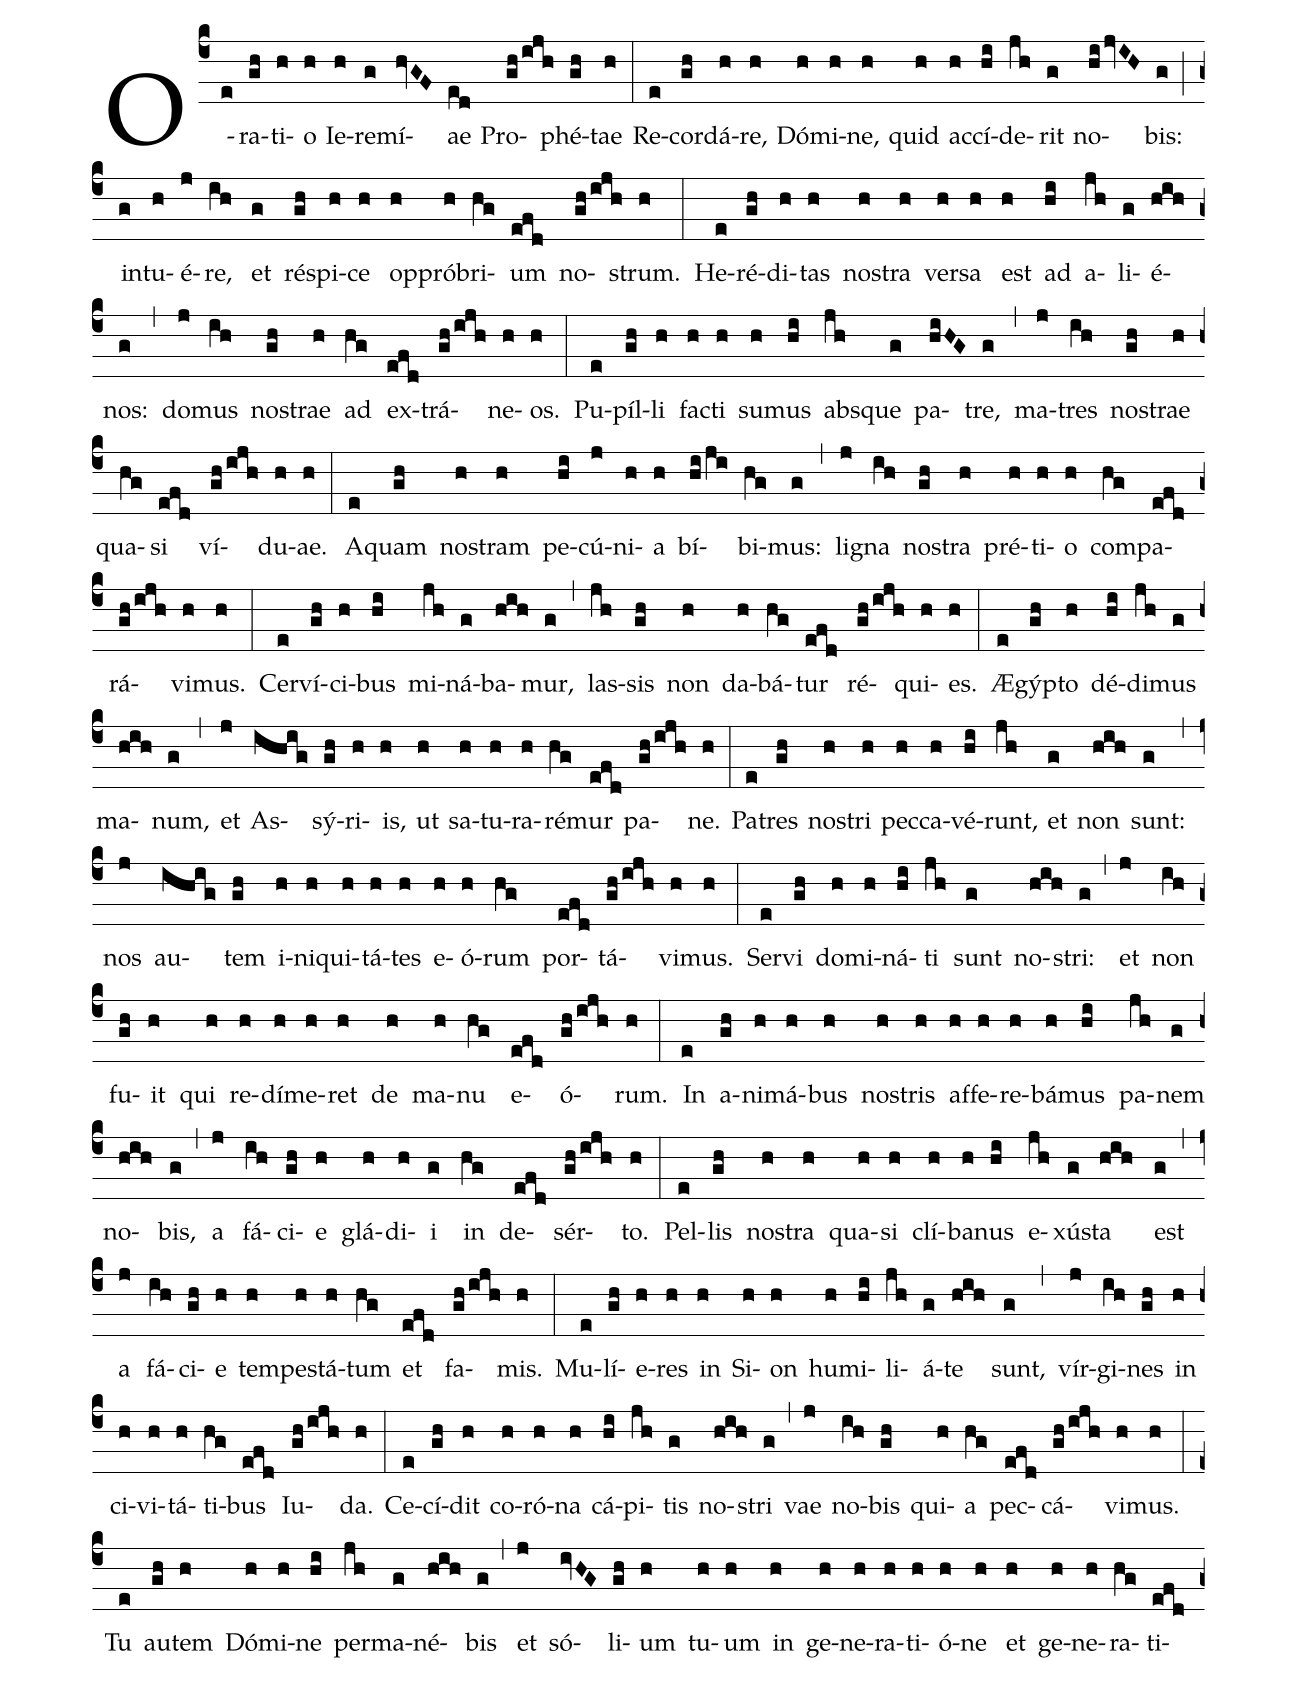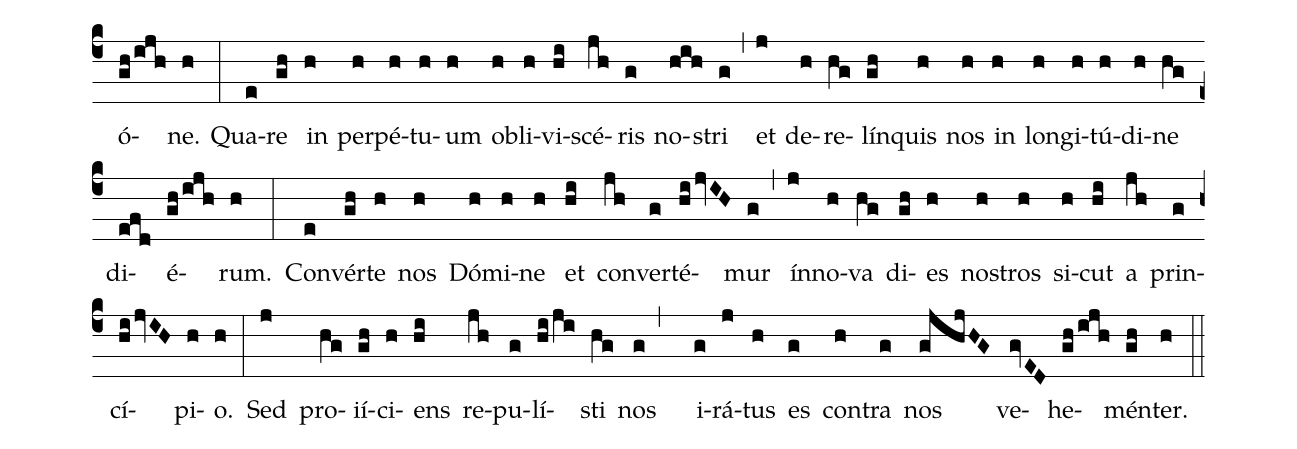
%%
(c4)
O(e)ra(gh)ti(h)o(h) Ie(h)re(g)mí(hvGF)ae(ed) Pro(gh/ijh)phé(gh)tae(h) (:)
Re(e)cor(gh)dá(h)re,(h) Dó(h)mi(h)ne,(h) quid(h) ac(h)cí(hi)de(jh)rit(g) no(hijvIH)bis:(g) (;) in(g)tu(h)é(j)re,(ih) et(g) ré(gh)spi(h)ce(h) op(h)pró(h)bri(hg)um(efd) no(gh/ijh)strum.(h) (:)
He(e)ré(gh)di(h)tas(h) no(h)stra(h) ver(h)sa(h) est(h) ad(hi) a(jh)li(g)é(hih)nos:(g) (,) do(j)mus(ih) no(gh)strae(h) ad(hg) ex(efd)trá(gh/ijh)ne(h)os.(h) (:)
Pu(e)píl(gh)li(h) fa(h)cti(h) su(h)mus(hi) ab(jh)sque(g) pa(hiHG)tre,(g) (,) ma(j)tres(ih) no(gh)strae(h) qua(hg)si(efd) ví(gh/ijh)du(h)ae.(h) (:)
A(e)quam(gh) no(h)stram(h) pe(hi)cú(j)ni(h)a(h) bí(hi/ji)bi(hg)mus:(g) (,) li(j)gna(ih) no(gh)stra(h) pré(h)ti(h)o(h) com(hg)pa(efd)rá(gh/ijh)vi(h)mus.(h) (:)
Cer(e)ví(gh)ci(h)bus(hi) mi(jh)ná(g)ba(hih)mur,(g) (,) las(jh)sis(gh) non(h) da(h)bá(hg)tur(efd) ré(gh/ijh)qui(h)es.(h) (:)
Æ(e)gýp(gh)to(h) dé(hi)di(jh)mus(g) ma(hih)num,(g) (,) et(j) As(ihig)sý(gh)ri(h)is,(h) ut(h) sa(h)tu(h)ra(h)ré(hg)mur(efd) pa(gh/ijh)ne.(h) (:)
Pa(e)tres(gh) no(h)stri(h) pec(h)ca(h)vé(hi)runt,(jh) et(g) non(hih) sunt:(g) (,) nos(j) au(ihig)tem(gh) i(h)ni(h)qui(h)tá(h)tes(h) e(h)ó(h)rum(hg) por(efd)tá(gh/ijh)vi(h)mus.(h) (:)
Ser(e)vi(gh) do(h)mi(h)ná(hi)ti(jh) sunt(g) no(hih)stri:(g) (,) et(j) non(ih) fu(gh)it(h) qui(h) re(h)dí(h)me(h)ret(h) de(h) ma(h)nu(hg) e(efd)ó(gh/ijh)rum.(h) (:)
In(e) a(gh)ni(h)má(h)bus(h) no(h)stris(h) af(h)fe(h)re(h)bá(h)mus(hi) pa(jh)nem(g) no(hih)bis,(g) (,) a(j) fá(ih)ci(gh)e(h) glá(h)di(h)i(g) in(hg) de(efd)sér(gh/ijh)to.(h) (:)
Pel(e)lis(gh) no(h)stra(h) qua(h)si(h) clí(h)ba(h)nus(hi) e(jh)xú(g)sta(hih) est(g) (,) a(j) fá(ih)ci(gh)e(h) tem(h)pe(h)stá(h)tum(hg) et(efd) fa(gh/ijh)mis.(h) (:)
Mu(e)lí(gh)e(h)res(h) in(h) Si(h)on(h) hu(h)mi(hi)li(jh)á(g)te(hih) sunt,(g) (,) vír(j)gi(ih)nes(gh) in(h) ci(h)vi(h)tá(h)ti(hg)bus(efd) Iu(gh/ijh)da.(h) (:)

Ce(e)cí(gh)dit(h) co(h)ró(h)na(h) cá(hi)pi(jh)tis(g) no(hih)stri(g) (,) vae(j) no(ih)bis(gh) qui(h)a(hg) pec(efd)cá(gh/ijh)vi(h)mus.(h) (:)
Tu(e) au(gh)tem(h) Dó(h)mi(h)ne(hi) per(jh)ma(g)né(hih)bis(g) (,) et(j) só(ivHG)li(gh)um(h) tu(h)um(h) in(h) ge(h)ne(h)ra(h)ti(h)ó(h)ne(h) et(h) ge(h)ne(h)ra(hg)ti(efd)ó(gh/ijh)ne.(h) (:)
Qua(e)re(gh) in(h) per(h)pé(h)tu(h)um(h) o(h)bli(h)vi(hi)scé(jh)ris(g) no(hih)stri(g) (,) et(j) de(h)re(hg)lín(gh)quis(h) nos(h) in(h) lon(h)gi(h)tú(h)di(h)ne(hg) di(efd)é(gh/ijh)rum.(h) (:)
Con(e)vér(gh)te(h) nos(h) Dó(h)mi(h)ne(h) et(hi) con(jh)ver(g)té(hijvIH)mur(g) (,) ín(j)no(h)va(hg) di(gh)es(h) no(h)stros(h) si(h)cut(hi) a(jh) prin(g)cí(hijvIH)pi(h)o.(h) (:)
Sed(j) pro(hg)ií(gh)ci(h)ens(hi) re(jh)pu(g)lí(hi/ji)sti(hg) nos(g,) i(g)rá(j)tus(h) es(g) con(h)tra(g) nos(gjhjHG) ve(gvED)he(gh/ijh)mén(gh)ter.(h) (::)
